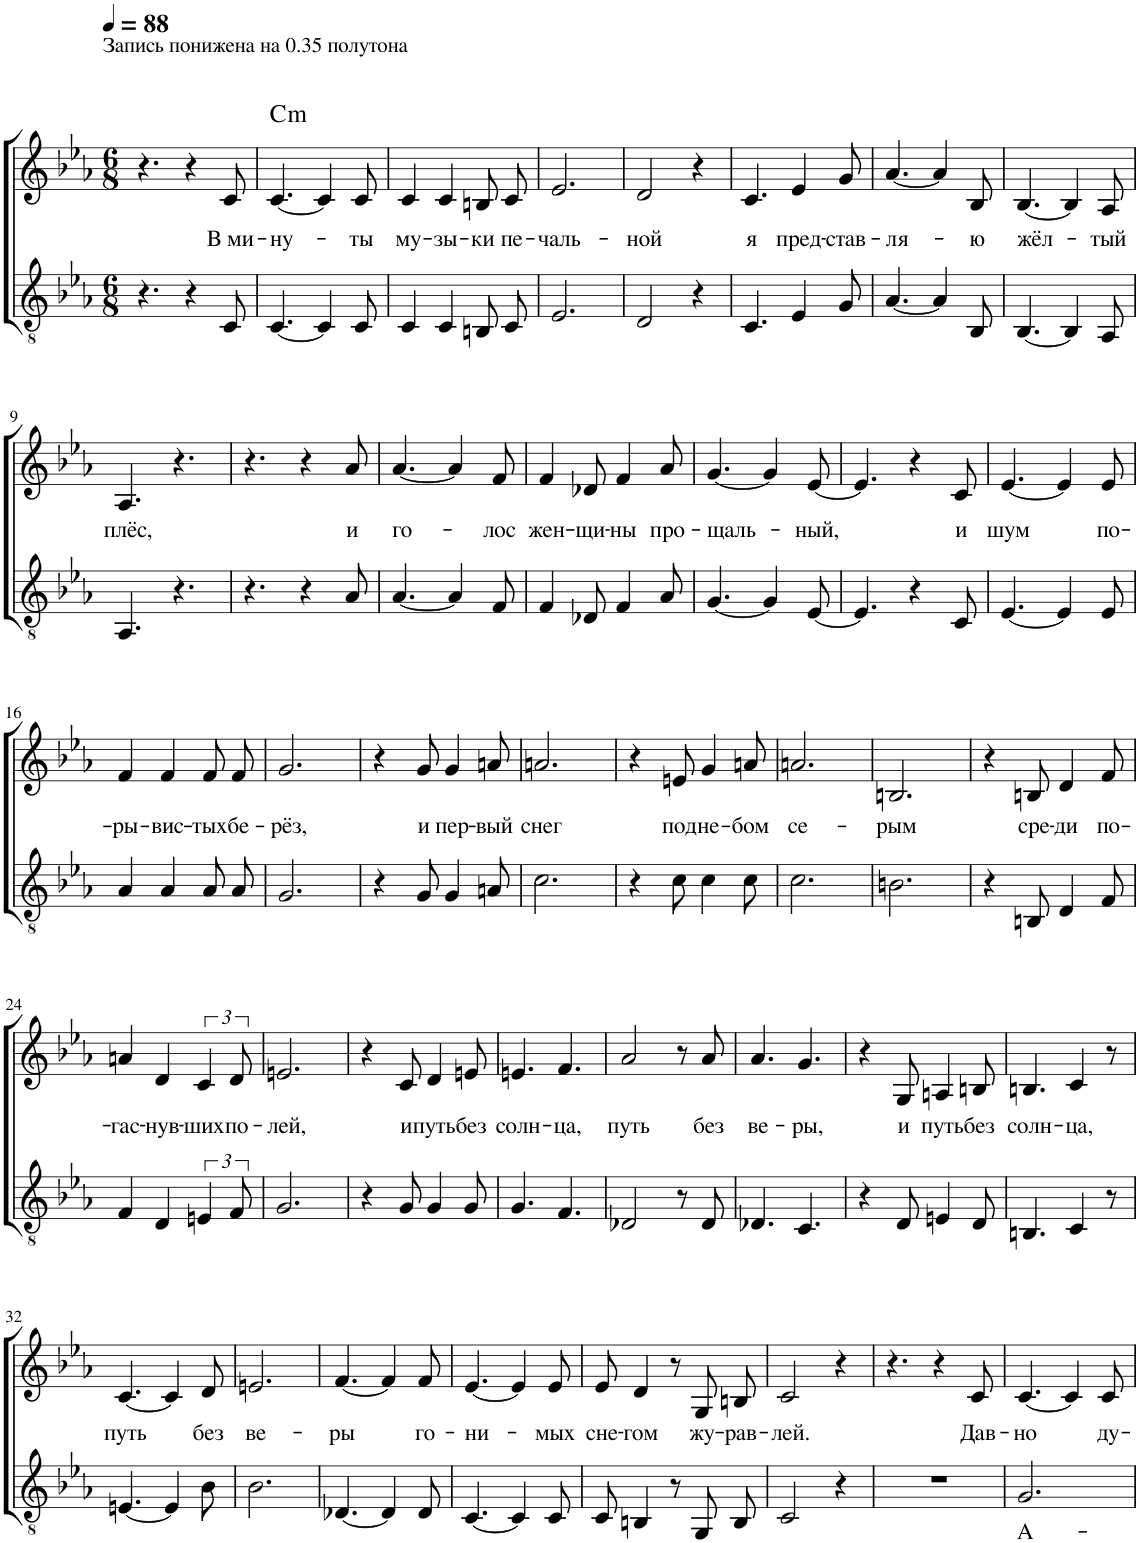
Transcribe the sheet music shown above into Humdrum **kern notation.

**kern	**text	**kern	**text	**harte
*part2	*part2	*part1	*part1	*part1
*staff2	*staff2	*staff1	*staff1	*
*I"Голос	*	*I"Голос	*	*
*clefGv2	*	*clefG2	*	*
*k[b-e-a-]	*	*k[b-e-a-]	*	*
*M6/8	*	*M6/8	*	*
*MM88	*	*MM88	*	*
=1	=1	=1	=1	=1
!	!	!LO:TX:a:t=Запись понижена на 0.35 полутона	!	!
4.r	.	4.r	.	.
4r	.	4r	.	.
!	!	!	!LO:LY:b	!
8C/	.	8c/	В ми-	.
=2	=2	=2	=2	=2
!	!	!	!LO:LY:b	!LO:H:kt=m
[4.C/	.	[4.c/	-ну-	C:min
4C/]	.	4c/]	.	.
!	!	!	!LO:LY:b	!
8C/	.	8c/	-ты	.
=3	=3	=3	=3	=3
!	!	!	!LO:LY:b	!
4C/	.	4c/	му-	.
!	!	!	!LO:LY:b	!
4C/	.	4c/	-зы-	.
!	!	!	!LO:LY:b	!
8BBn/L	.	8Bn/L	-ки	.
!	!	!	!LO:LY:b	!
8C/J	.	8c/J	пе-	.
=4	=4	=4	=4	=4
!	!	!	!LO:LY:b	!
2.E-/	.	2.e-/	-чаль-	.
=5	=5	=5	=5	=5
!	!	!	!LO:LY:b	!
2D/	.	2d/	-ной	.
4r	.	4r	.	.
=6	=6	=6	=6	=6
!	!	!	!LO:LY:b	!
4.C/	.	4.c/	я	.
!	!	!	!LO:LY:b	!
4E-/	.	4e-/	пред-	.
!	!	!	!LO:LY:b	!
8G/	.	8g/	-став-	.
=7	=7	=7	=7	=7
!	!	!	!LO:LY:b	!
[4.A-/	.	[4.a-/	-ля-	.
4A-/]	.	4a-/]	.	.
!	!	!	!LO:LY:b	!
8BB-/	.	8B-/	-ю	.
=8	=8	=8	=8	=8
!	!	!	!LO:LY:b	!
[4.BB-/	.	[4.B-/	жёл-	.
4BB-/]	.	4B-/]	.	.
!	!	!	!LO:LY:b	!
8AA-/	.	8A-/	-тый	.
!!LO:LB:g=z
=9	=9	=9	=9	=9
!	!	!	!LO:LY:b	!
4.AA-/	.	4.A-/	плёс,	.
4.r	.	4.r	.	.
=10	=10	=10	=10	=10
4.r	.	4.r	.	.
4r	.	4r	.	.
!	!	!	!LO:LY:b	!
8A-/	.	8a-/	и	.
=11	=11	=11	=11	=11
!	!	!	!LO:LY:b	!
[4.A-/	.	[4.a-/	го-	.
4A-/]	.	4a-/]	.	.
!	!	!	!LO:LY:b	!
8F/	.	8f/	-лос	.
=12	=12	=12	=12	=12
!	!	!	!LO:LY:b	!
4F/	.	4f/	жен-	.
!	!	!	!LO:LY:b	!
8D-X/	.	8d-X/	-щи-	.
!	!	!	!LO:LY:b	!
4F/	.	4f/	-ны	.
!	!	!	!LO:LY:b	!
8A-/	.	8a-/	про-	.
=13	=13	=13	=13	=13
!	!	!	!LO:LY:b	!
[4.G/	.	[4.g/	-щаль-	.
4G/]	.	4g/]	.	.
!	!	!	!LO:LY:b	!
[8E-/	.	[8e-/	-ный,	.
=14	=14	=14	=14	=14
4.E-/]	.	4.e-/]	.	.
4r	.	4r	.	.
!	!	!	!LO:LY:b	!
8C/	.	8c/	и	.
=15	=15	=15	=15	=15
!	!	!	!LO:LY:b	!
[4.E-/	.	[4.e-/	шум	.
4E-/]	.	4e-/]	.	.
!	!	!	!LO:LY:b	!
8E-/	.	8e-/	по-	.
!!LO:LB:g=z
=16	=16	=16	=16	=16
!	!	!	!LO:LY:b	!
4A-/	.	4f/	-ры-	.
!	!	!	!LO:LY:b	!
4A-/	.	4f/	-вис-	.
!	!	!	!LO:LY:b	!
8A-/L	.	8f/L	-тых	.
!	!	!	!LO:LY:b	!
8A-/J	.	8f/J	бе-	.
=17	=17	=17	=17	=17
!	!	!	!LO:LY:b	!
2.G/	.	2.g/	-рёз,	.
=18	=18	=18	=18	=18
4r	.	4r	.	.
!	!	!	!LO:LY:b	!
8G/	.	8g/	и	.
!	!	!	!LO:LY:b	!
4G/	.	4g/	пер-	.
!	!	!	!LO:LY:b	!
8An/	.	8an/	-вый	.
=19	=19	=19	=19	=19
!	!	!	!LO:LY:b	!
2.c\	.	2.an/	снег	.
=20	=20	=20	=20	=20
4r	.	4r	.	.
!	!	!	!LO:LY:b	!
8c\	.	8en/	под	.
!	!	!	!LO:LY:b	!
4c\	.	4g/	не-	.
!	!	!	!LO:LY:b	!
8c\	.	8an/	-бом	.
=21	=21	=21	=21	=21
!	!	!	!LO:LY:b	!
2.c\	.	2.an/	се-	.
=22	=22	=22	=22	=22
!	!	!	!LO:LY:b	!
2.Bn\	.	2.Bn/	-рым	.
=23	=23	=23	=23	=23
4r	.	4r	.	.
!	!	!	!LO:LY:b	!
8BBn/	.	8Bn/	сре-	.
!	!	!	!LO:LY:b	!
4D/	.	4d/	-ди	.
!	!	!	!LO:LY:b	!
8F/	.	8f/	по-	.
!!LO:LB:g=z
=24	=24	=24	=24	=24
!	!	!	!LO:LY:b	!
4F/	.	4an/	-гас-	.
!	!	!	!LO:LY:b	!
4D/	.	4d/	-нув-	.
!	!	!	!LO:LY:b	!
6En/	.	6c/	-ших	.
!	!	!	!LO:LY:b	!
12F/	.	12d/	по-	.
=25	=25	=25	=25	=25
!	!	!	!LO:LY:b	!
2.G/	.	2.en/	-лей,	.
=26	=26	=26	=26	=26
4r	.	4r	.	.
!	!	!	!LO:LY:b	!
8G/	.	8c/	и	.
!	!	!	!LO:LY:b	!
4G/	.	4d/	путь	.
!	!	!	!LO:LY:b	!
8G/	.	8en/	без	.
=27	=27	=27	=27	=27
!	!	!	!LO:LY:b	!
4.G/	.	4.en/	солн-	.
!	!	!	!LO:LY:b	!
4.F/	.	4.f/	-ца,	.
=28	=28	=28	=28	=28
!	!	!	!LO:LY:b	!
2D-X/	.	2a-/	путь	.
8r	.	8r	.	.
!	!	!	!LO:LY:b	!
8D-/	.	8a-/	без	.
=29	=29	=29	=29	=29
!	!	!	!LO:LY:b	!
4.D-X/	.	4.a-/	ве-	.
!	!	!	!LO:LY:b	!
4.C/	.	4.g/	-ры,	.
=30	=30	=30	=30	=30
4r	.	4r	.	.
!	!	!	!LO:LY:b	!
8D/	.	8G/	и	.
!	!	!	!LO:LY:b	!
4En/	.	4An/	путь	.
!	!	!	!LO:LY:b	!
8D/	.	8Bn/	без	.
=31	=31	=31	=31	=31
!	!	!	!LO:LY:b	!
4.BBn/	.	4.Bn/	солн-	.
!	!	!	!LO:LY:b	!
4C/	.	4c/	-ца,	.
8r	.	8r	.	.
!!LO:LB:g=z
=32	=32	=32	=32	=32
!	!	!	!LO:LY:b	!
[4.En/	.	[4.c/	путь	.
4E/]	.	4c/]	.	.
!	!	!	!LO:LY:b	!
8B-\	.	8d/	без	.
=33	=33	=33	=33	=33
!	!	!	!LO:LY:b	!
2.B-\	.	2.en/	ве-	.
=34	=34	=34	=34	=34
!	!	!	!LO:LY:b	!
[4.D-X/	.	[4.f/	-ры	.
4D-/]	.	4f/]	.	.
!	!	!	!LO:LY:b	!
8D-/	.	8f/	го-	.
=35	=35	=35	=35	=35
!	!	!	!LO:LY:b	!
[4.C/	.	[4.e-/	-ни-	.
4C/]	.	4e-/]	.	.
!	!	!	!LO:LY:b	!
8C/	.	8e-/	-мых	.
=36	=36	=36	=36	=36
!	!	!	!LO:LY:b	!
8C/	.	8e-/	сне-	.
!	!	!	!LO:LY:b	!
4BBn/	.	4d/	-гом	.
8r	.	8r	.	.
!	!	!	!LO:LY:b	!
8GG/L	.	8G/L	жу-	.
!	!	!	!LO:LY:b	!
8BB/J	.	8Bn/J	-рав-	.
=37	=37	=37	=37	=37
!	!	!	!LO:LY:b	!
2C/	.	2c/	-лей.	.
4r	.	4r	.	.
=38	=38	=38	=38	=38
2.r	.	4.r	.	.
.	.	4r	.	.
!	!	!	!LO:LY:b	!
.	.	8c/	Дав-	.
=39	=39	=39	=39	=39
!	!LO:LY:b	!	!LO:LY:b	!
2.G/	А-	[4.c/	-но	.
.	.	4c/]	.	.
!	!	!	!LO:LY:b	!
.	.	8c/	ду-	.
=	=	=	=	=
*-	*-	*-	*-	*-
